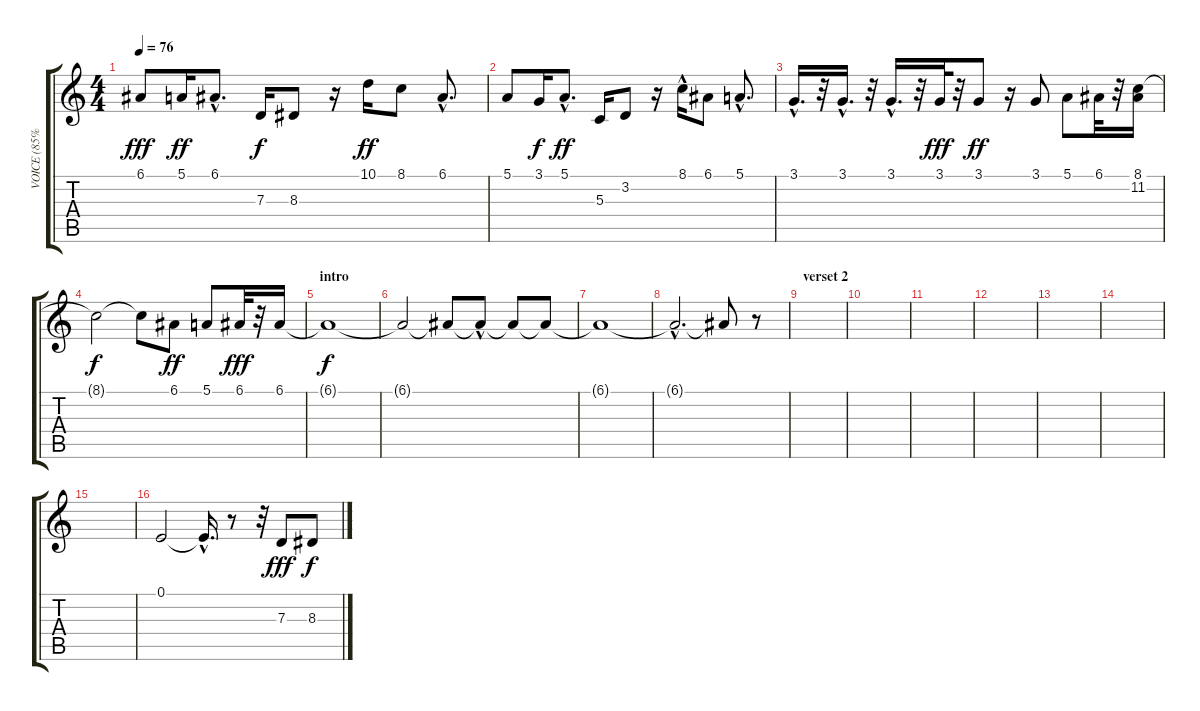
\track ("VOICE (85% right)" "VOICE (85%") {instrument harmonica}
\staff {score tabs}
\tuning (E4 B3 G3 D3 A2 E2) {hide}
\ts (4 4)
\tempo 76
\clef g2
\ks c
6.1.8{dy fff} 5.1.16{dy ff} 6.1{hac}.8{d} 7.3.16{dy f} 8.3.8 r.16 10.1.16{dy ff} 8.1.8 6.1{hac}.8{d} |
5.1.8 3.1.16{dy f} 5.1{hac}.8{d dy ff} 5.3.16 3.2.8 r.16 8.1{hac}.16 6.1.8 5.1{hac}.8{d} |
3.1{hac}.16{d} r.32 3.1{hac}.16{d} r.32 3.1{hac}.16{d} r.32 3.1.32{dy fff} r.32 3.1.8{dy ff} r.16 3.1.8 5.1.8 6.1.32 r.32 (8.1 11.2).16 |
8.1{t}.2{dy f} 8.1{t}.8 6.1.8{dy ff instrument altosax} 5.1.8 6.1.32{dy fff} r.32 6.1.16 |
\section ("" "intro")
6.1{t}.1{dy f} |
6.1{t}.2 6.1{t}.8 6.1{hac t}.8 6.1{t}.8 6.1{t}.8 |
6.1{t}.1 |
6.1{hac t}.2{d} 6.1{t}.8 r.8 |
\section ("" "verset 2")
|
|
|
|
|
|
|
0.1.2 0.1{hac t}.16{d} r.8 r.32 7.3.8{dy fff volume 14 balance 0 instrument harmonica} 8.3.8{dy f}
